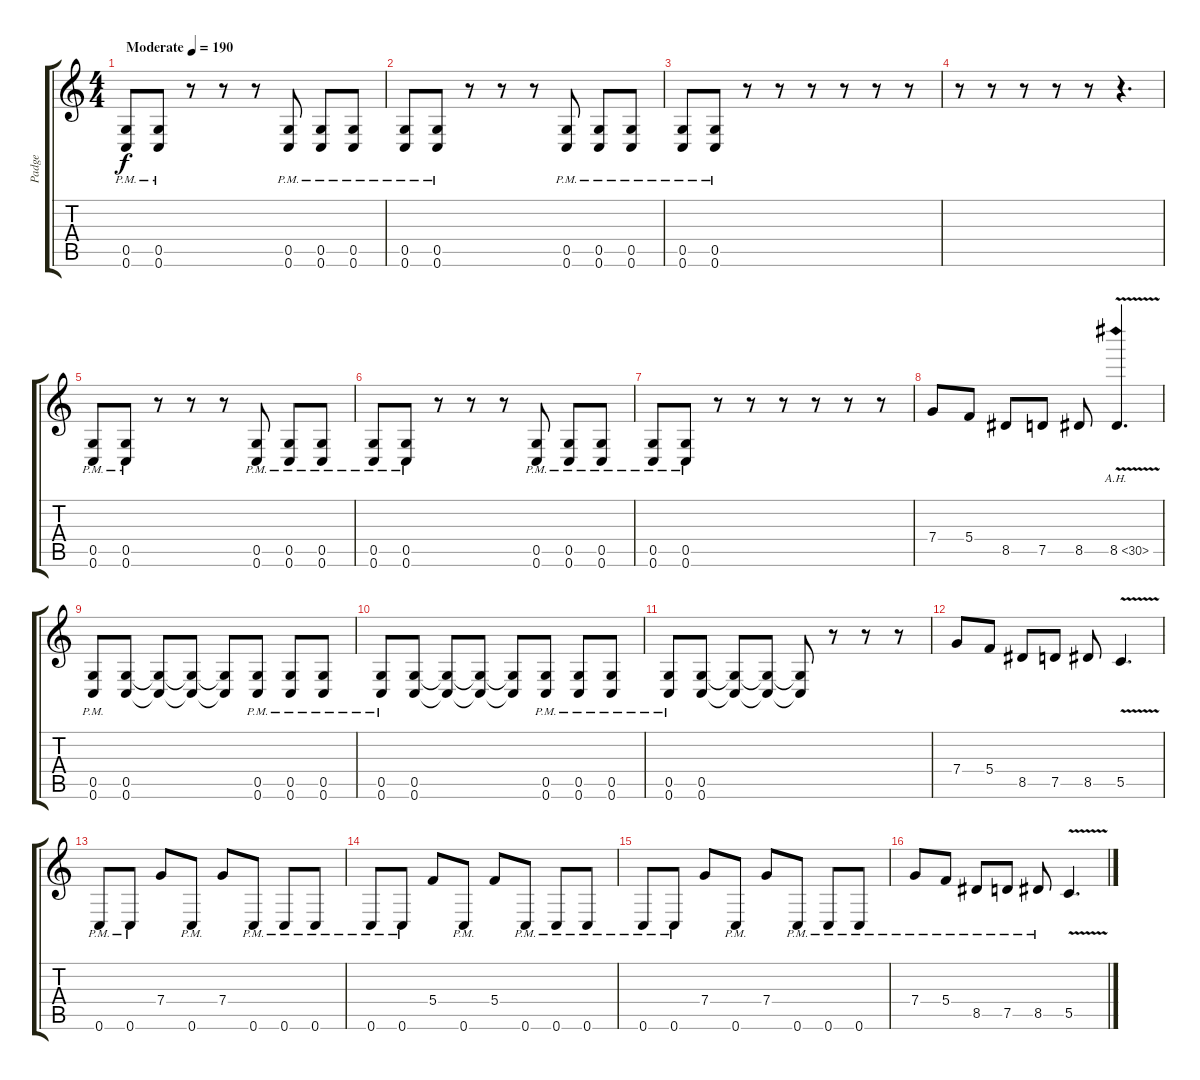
\track ("Padge" "Padge") {instrument overdrivenguitar}
\staff {score tabs}
\tuning (D4 A3 F3 C3 G2 C2) {hide}
\ts (4 4)
\tempo (190 "Moderate")
\clef g2
\ks c
(0.5{pm} 0.6{pm}).8{dy f volume 16 instrument overdrivenguitar} (0.5{pm} 0.6{pm}).8 r.8 r.8 r.8 (0.5{pm} 0.6{pm}).8 (0.5{pm} 0.6{pm}).8 (0.5{pm} 0.6{pm}).8 |
(0.5{pm} 0.6{pm}).8 (0.5{pm} 0.6{pm}).8 r.8 r.8 r.8 (0.5{pm} 0.6{pm}).8 (0.5{pm} 0.6{pm}).8 (0.5{pm} 0.6{pm}).8 |
(0.5{pm} 0.6{pm}).8 (0.5{pm} 0.6{pm}).8 r.8 r.8 r.8 r.8 r.8 r.8 |
r.8 r.8 r.8 r.8 r.8 r.4{d} |
(0.5{pm} 0.6{pm}).8 (0.5{pm} 0.6{pm}).8 r.8 r.8 r.8 (0.5{pm} 0.6{pm}).8 (0.5{pm} 0.6{pm}).8 (0.5{pm} 0.6{pm}).8 |
(0.5{pm} 0.6{pm}).8 (0.5{pm} 0.6{pm}).8 r.8 r.8 r.8 (0.5{pm} 0.6{pm}).8 (0.5{pm} 0.6{pm}).8 (0.5{pm} 0.6{pm}).8 |
(0.5{pm} 0.6{pm}).8 (0.5{pm} 0.6{pm}).8 r.8 r.8 r.8 r.8 r.8 r.8 |
7.4.8{volume 14} 5.4.8 8.5.8 7.5.8 8.5.8 8.5{ah 22 v}.4{d volume 16} |
(0.5{pm} 0.6{pm}).8{volume 16} (0.5 0.6).8 (0.5{t} 0.6{t}).8 (0.5{t} 0.6{t}).8 (0.5{t} 0.6{t}).8 (0.5{pm} 0.6{pm}).8 (0.5{pm} 0.6{pm}).8 (0.5{pm} 0.6{pm}).8 |
(0.5{pm} 0.6{pm}).8 (0.5 0.6).8 (0.5{t} 0.6{t}).8 (0.5{t} 0.6{t}).8 (0.5{t} 0.6{t}).8 (0.5{pm} 0.6{pm}).8 (0.5{pm} 0.6{pm}).8 (0.5{pm} 0.6{pm}).8 |
(0.5{pm} 0.6{pm}).8 (0.5 0.6).8 (0.5{t} 0.6{t}).8 (0.5{t} 0.6{t}).8 (0.5{t} 0.6{t}).8 r.8 r.8 r.8 |
7.4.8{volume 14} 5.4.8 8.5.8 7.5.8 8.5.8 5.5{v}.4{d} |
0.6{pm}.8 0.6{pm}.8 7.4.8 0.6{pm}.8 7.4.8 0.6{pm}.8 0.6{pm}.8 0.6{pm}.8 |
0.6{pm}.8 0.6{pm}.8 5.4.8 0.6{pm}.8 5.4.8 0.6{pm}.8 0.6{pm}.8 0.6{pm}.8 |
0.6{pm}.8 0.6{pm}.8 7.4.8 0.6{pm}.8 7.4.8 0.6{pm}.8 0.6{pm}.8 0.6{pm}.8 |
7.4{pm}.8 5.4{pm}.8 8.5{pm}.8 7.5{pm}.8 8.5{pm}.8 5.5{v}.4{d}
